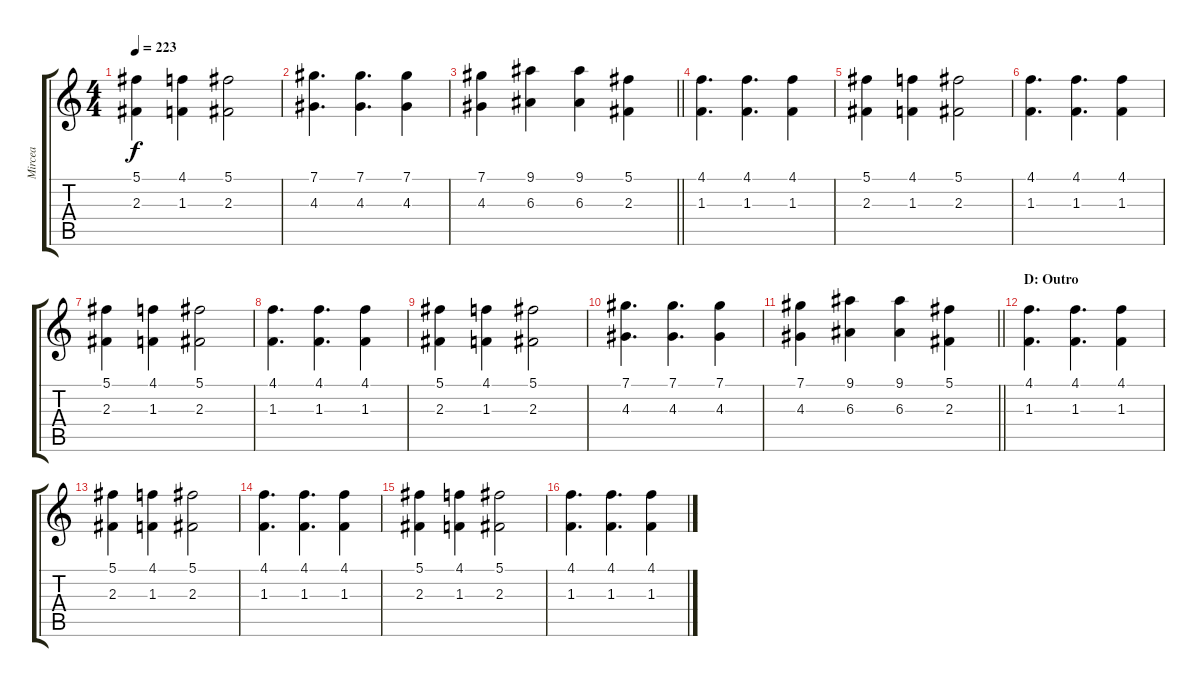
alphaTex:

\track ("Mircea" "Mircea") {instrument distortionguitar}
\staff {score tabs}
\tuning (Db4 Ab3 E3 B2 Gb2 B1) {hide}
\ts (4 4)
\tempo 223
\clef g2
\ks c
(5.1 2.3).4{dy f} (4.1 1.3).4 (5.1 2.3).2 |
(7.1 4.3).4{d} (7.1 4.3).4{d} (7.1 4.3).4 |
\barLineRight lightlight
(7.1 4.3).4 (9.1 6.3).4 (9.1 6.3).4 (5.1 2.3).4 |
(4.1 1.3).4{d balance 8} (4.1 1.3).4{d} (4.1 1.3).4 |
(5.1 2.3).4 (4.1 1.3).4 (5.1 2.3).2 |
(4.1 1.3).4{d} (4.1 1.3).4{d} (4.1 1.3).4 |
(5.1 2.3).4 (4.1 1.3).4 (5.1 2.3).2 |
(4.1 1.3).4{d} (4.1 1.3).4{d} (4.1 1.3).4 |
(5.1 2.3).4 (4.1 1.3).4 (5.1 2.3).2 |
(7.1 4.3).4{d} (7.1 4.3).4{d} (7.1 4.3).4 |
\barLineRight lightlight
(7.1 4.3).4 (9.1 6.3).4 (9.1 6.3).4 (5.1 2.3).4 |
\section ("" "D: Outro")
(4.1 1.3).4{d balance 8} (4.1 1.3).4{d} (4.1 1.3).4 |
(5.1 2.3).4 (4.1 1.3).4 (5.1 2.3).2 |
(4.1 1.3).4{d} (4.1 1.3).4{d} (4.1 1.3).4 |
(5.1 2.3).4 (4.1 1.3).4 (5.1 2.3).2 |
(4.1 1.3).4{d} (4.1 1.3).4{d} (4.1 1.3).4
